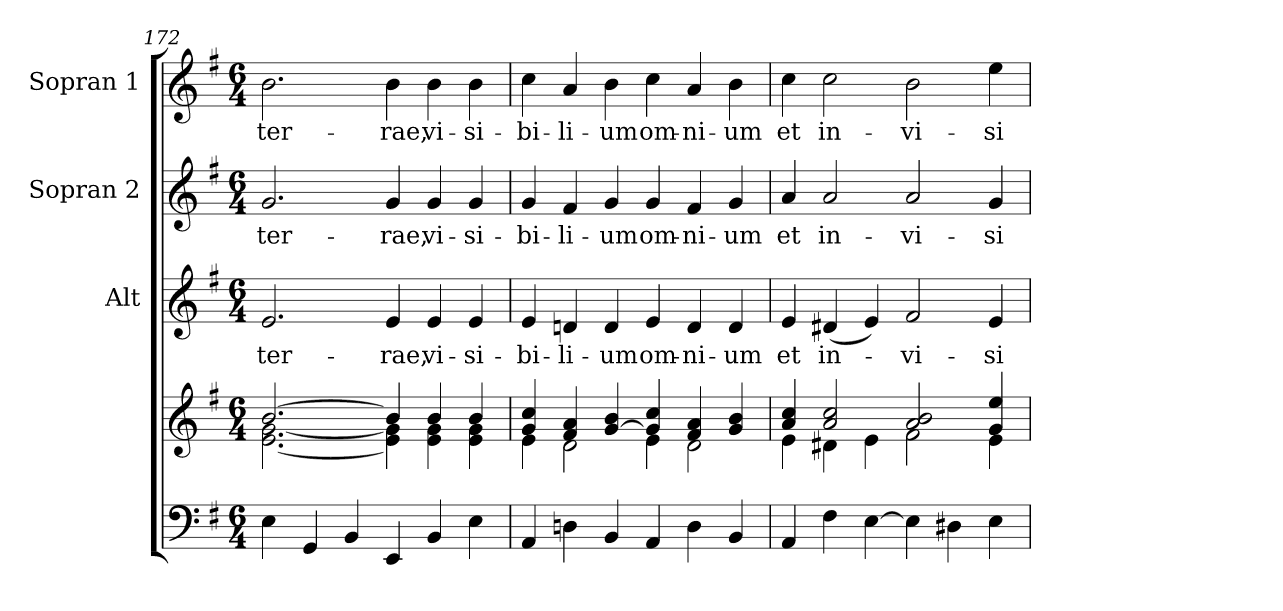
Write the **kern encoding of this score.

**kern	**kern	**kern	**text	**kern	**text	**kern	**text
*part4	*part4	*part3	*part3	*part2	*part2	*part1	*part1
*staff5	*staff4	*staff3	*staff3	*staff2	*staff2	*staff1	*staff1
*	*	*I"Alt	*	*I"Sopran 2	*	*I"Sopran 1	*
*	*	*I'A.	*	*I'S. 2	*	*I'S. 1	*
*clefF4	*clefG2	*clefG2	*	*clefG2	*	*clefG2	*
*k[f#]	*k[f#]	*k[f#]	*	*k[f#]	*	*k[f#]	*
*G:	*G:	*G:	*	*G:	*	*G:	*
*M6/4	*M6/4	*M6/4	*	*M6/4	*	*M6/4	*
=172	=172	=172	=172	=172	=172	=172	=172
*	*^	*	*	*	*	*	*
!	!	!	!	!LO:LY:b	!	!LO:LY:b	!	!LO:LY:b
4E\	[>2.b/	[<2.e\ [<2.g\	2.e/	ter-	2.g/	ter-	2.b\	ter-
4GG/	.	.	.	.	.	.	.	.
4BB/	.	.	.	.	.	.	.	.
!	!	!	!	!LO:LY:b	!	!LO:LY:b	!	!LO:LY:b
4EE/	4b/]	4e\] 4g\]	4e/	-rae,	4g/	-rae,	4b\	-rae,
!	!	!	!	!LO:LY:b	!	!LO:LY:b	!	!LO:LY:b
4BB/	4b/	4e\ 4g\	4e/	vi-	4g/	vi-	4b\	vi-
!	!	!	!	!LO:LY:b	!	!LO:LY:b	!	!LO:LY:b
4E\	4b/	4e\ 4g\	4e/	-si-	4g/	-si-	4b\	-si-
=173	=173	=173	=173	=173	=173	=173	=173	=173
!	!	!	!	!LO:LY:b	!	!LO:LY:b	!	!LO:LY:b
4AA/	4g/ 4cc/	4e\	4e/	-bi-	4g/	-bi-	4cc\	-bi-
!	!	!	!	!LO:LY:b	!	!LO:LY:b	!	!LO:LY:b
4Dn\	4f#/ 4a/	2d\	4dn/	-li-	4f#/	-li-	4a/	-li-
!	!	!	!	!LO:LY:b	!	!LO:LY:b	!	!LO:LY:b
4BB/	[<4g/ 4b/	.	4d/	-um	4g/	-um	4b\	-um
!	!	!	!	!LO:LY:b	!	!LO:LY:b	!	!LO:LY:b
4AA/	4g/] 4cc/	4e\	4e/	om-	4g/	om-	4cc\	om-
!	!	!	!	!LO:LY:b	!	!LO:LY:b	!	!LO:LY:b
4D\	4f#/ 4a/	2d\	4d/	-ni-	4f#/	-ni-	4a/	-ni-
!	!	!	!	!LO:LY:b	!	!LO:LY:b	!	!LO:LY:b
4BB/	4g/ 4b/	.	4d/	-um	4g/	-um	4b\	-um
!!LO:LB:g=z
=174	=174	=174	=174	=174	=174	=174	=174	=174
!	!	!	!	!LO:LY:b	!	!LO:LY:b	!	!LO:LY:b
4AA/	4a/ 4cc/	4e\	4e/	et	4a/	et	4cc\	et
!	!	!	!	!LO:LY:b	!	!LO:LY:b	!	!LO:LY:b
4F#\	2a/ 2cc/	4d#X\	(<4d#X/	in-	2a/	in-	2cc\	in-
[4E\	.	4e\	4e/)	.	.	.	.	.
!	!	!	!	!LO:LY:b	!	!LO:LY:b	!	!LO:LY:b
4E\]	2a/ 2b/	2f#\	2f#/	-vi-	2a/	-vi-	2b\	-vi-
4D#X\	.	.	.	.	.	.	.	.
!	!	!	!	!LO:LY:b	!	!LO:LY:b	!	!LO:LY:b
4E\	4g/ 4ee/	4e\	4e/	-si-	4g/	-si-	4ee\	-si-
*	*v	*v	*	*	*	*	*	*
=	=	=	=	=	=	=	=
*-	*-	*-	*-	*-	*-	*-	*-
